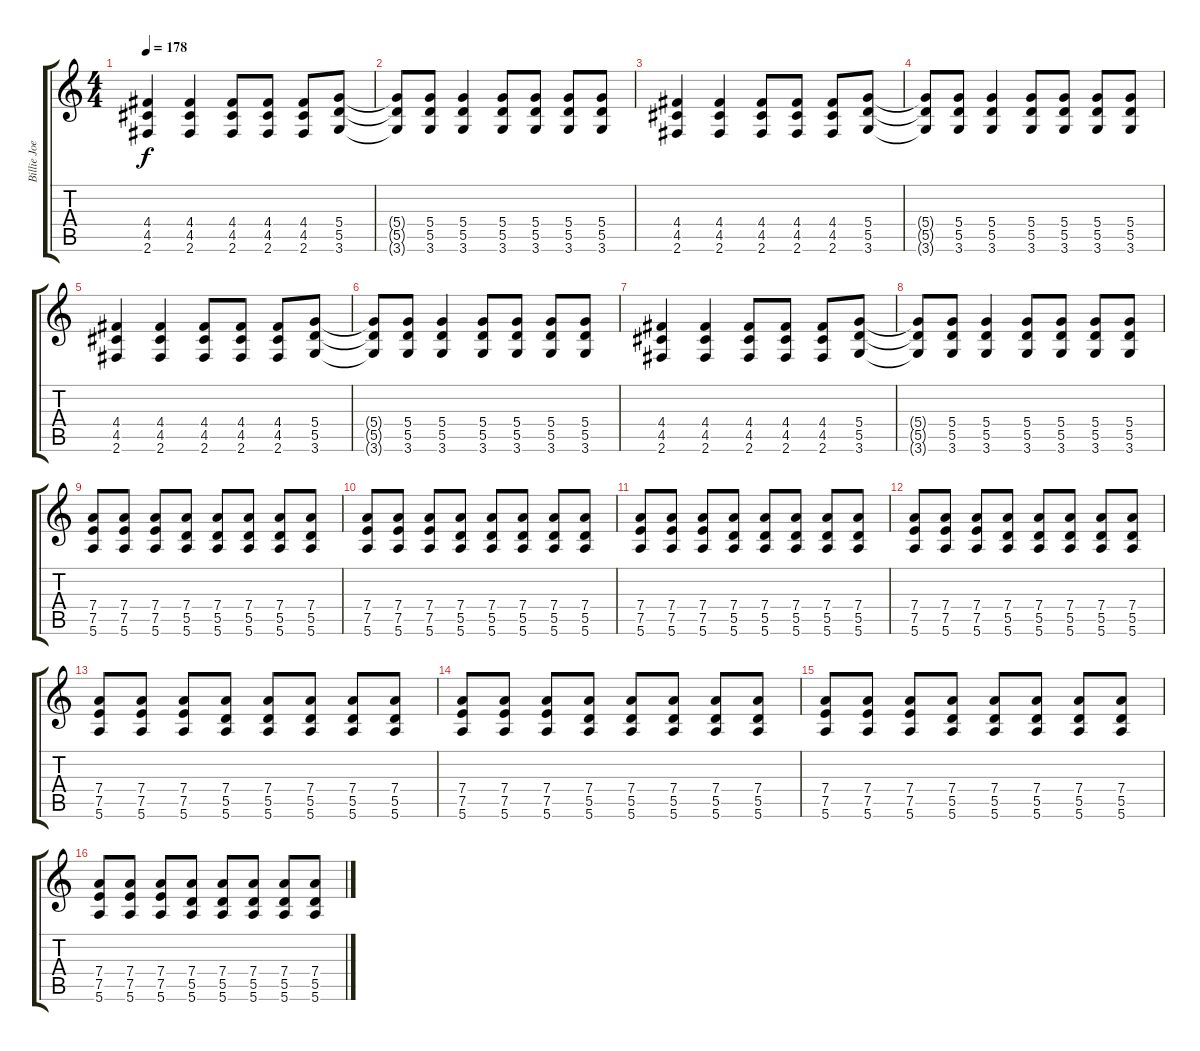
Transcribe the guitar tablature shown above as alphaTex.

\track ("Billie Joe - Rhytm Guitar" "Billie Joe") {instrument distortionguitar}
\staff {score tabs}
\tuning (E4 B3 G3 D3 A2 E2) {hide}
\ts (4 4)
\tempo 178
\clef g2
\ks c
(4.4 4.5 2.6).4{dy f} (4.4 4.5 2.6).4 (4.4 4.5 2.6).8 (4.4 4.5 2.6).8 (4.4 4.5 2.6).8 (5.4 5.5 3.6).8 |
(5.4{t} 5.5{t} 3.6{t}).8 (5.4 5.5 3.6).8 (5.4 5.5 3.6).4 (5.4 5.5 3.6).8 (5.4 5.5 3.6).8 (5.4 5.5 3.6).8 (5.4 5.5 3.6).8 |
(4.4 4.5 2.6).4 (4.4 4.5 2.6).4 (4.4 4.5 2.6).8 (4.4 4.5 2.6).8 (4.4 4.5 2.6).8 (5.4 5.5 3.6).8 |
(5.4{t} 5.5{t} 3.6{t}).8 (5.4 5.5 3.6).8 (5.4 5.5 3.6).4 (5.4 5.5 3.6).8 (5.4 5.5 3.6).8 (5.4 5.5 3.6).8 (5.4 5.5 3.6).8 |
(4.4 4.5 2.6).4 (4.4 4.5 2.6).4 (4.4 4.5 2.6).8 (4.4 4.5 2.6).8 (4.4 4.5 2.6).8 (5.4 5.5 3.6).8 |
(5.4{t} 5.5{t} 3.6{t}).8 (5.4 5.5 3.6).8 (5.4 5.5 3.6).4 (5.4 5.5 3.6).8 (5.4 5.5 3.6).8 (5.4 5.5 3.6).8 (5.4 5.5 3.6).8 |
(4.4 4.5 2.6).4 (4.4 4.5 2.6).4 (4.4 4.5 2.6).8 (4.4 4.5 2.6).8 (4.4 4.5 2.6).8 (5.4 5.5 3.6).8 |
(5.4{t} 5.5{t} 3.6{t}).8 (5.4 5.5 3.6).8 (5.4 5.5 3.6).4 (5.4 5.5 3.6).8 (5.4 5.5 3.6).8 (5.4 5.5 3.6).8 (5.4 5.5 3.6).8 |
(7.4 7.5 5.6).8 (7.4 7.5 5.6).8 (7.4 7.5 5.6).8 (7.4 5.5 5.6).8 (7.4 5.5 5.6).8 (7.4 5.5 5.6).8 (7.4 5.5 5.6).8 (7.4 5.5 5.6).8 |
(7.4 7.5 5.6).8 (7.4 7.5 5.6).8 (7.4 7.5 5.6).8 (7.4 5.5 5.6).8 (7.4 5.5 5.6).8 (7.4 5.5 5.6).8 (7.4 5.5 5.6).8 (7.4 5.5 5.6).8 |
(7.4 7.5 5.6).8 (7.4 7.5 5.6).8 (7.4 7.5 5.6).8 (7.4 5.5 5.6).8 (7.4 5.5 5.6).8 (7.4 5.5 5.6).8 (7.4 5.5 5.6).8 (7.4 5.5 5.6).8 |
(7.4 7.5 5.6).8 (7.4 7.5 5.6).8 (7.4 7.5 5.6).8 (7.4 5.5 5.6).8 (7.4 5.5 5.6).8 (7.4 5.5 5.6).8 (7.4 5.5 5.6).8 (7.4 5.5 5.6).8 |
(7.4 7.5 5.6).8 (7.4 7.5 5.6).8 (7.4 7.5 5.6).8 (7.4 5.5 5.6).8 (7.4 5.5 5.6).8 (7.4 5.5 5.6).8 (7.4 5.5 5.6).8 (7.4 5.5 5.6).8 |
(7.4 7.5 5.6).8 (7.4 7.5 5.6).8 (7.4 7.5 5.6).8 (7.4 5.5 5.6).8 (7.4 5.5 5.6).8 (7.4 5.5 5.6).8 (7.4 5.5 5.6).8 (7.4 5.5 5.6).8 |
(7.4 7.5 5.6).8 (7.4 7.5 5.6).8 (7.4 7.5 5.6).8 (7.4 5.5 5.6).8 (7.4 5.5 5.6).8 (7.4 5.5 5.6).8 (7.4 5.5 5.6).8 (7.4 5.5 5.6).8 |
(7.4 7.5 5.6).8 (7.4 7.5 5.6).8 (7.4 7.5 5.6).8 (7.4 5.5 5.6).8 (7.4 5.5 5.6).8 (7.4 5.5 5.6).8 (7.4 5.5 5.6).8 (7.4 5.5 5.6).8
